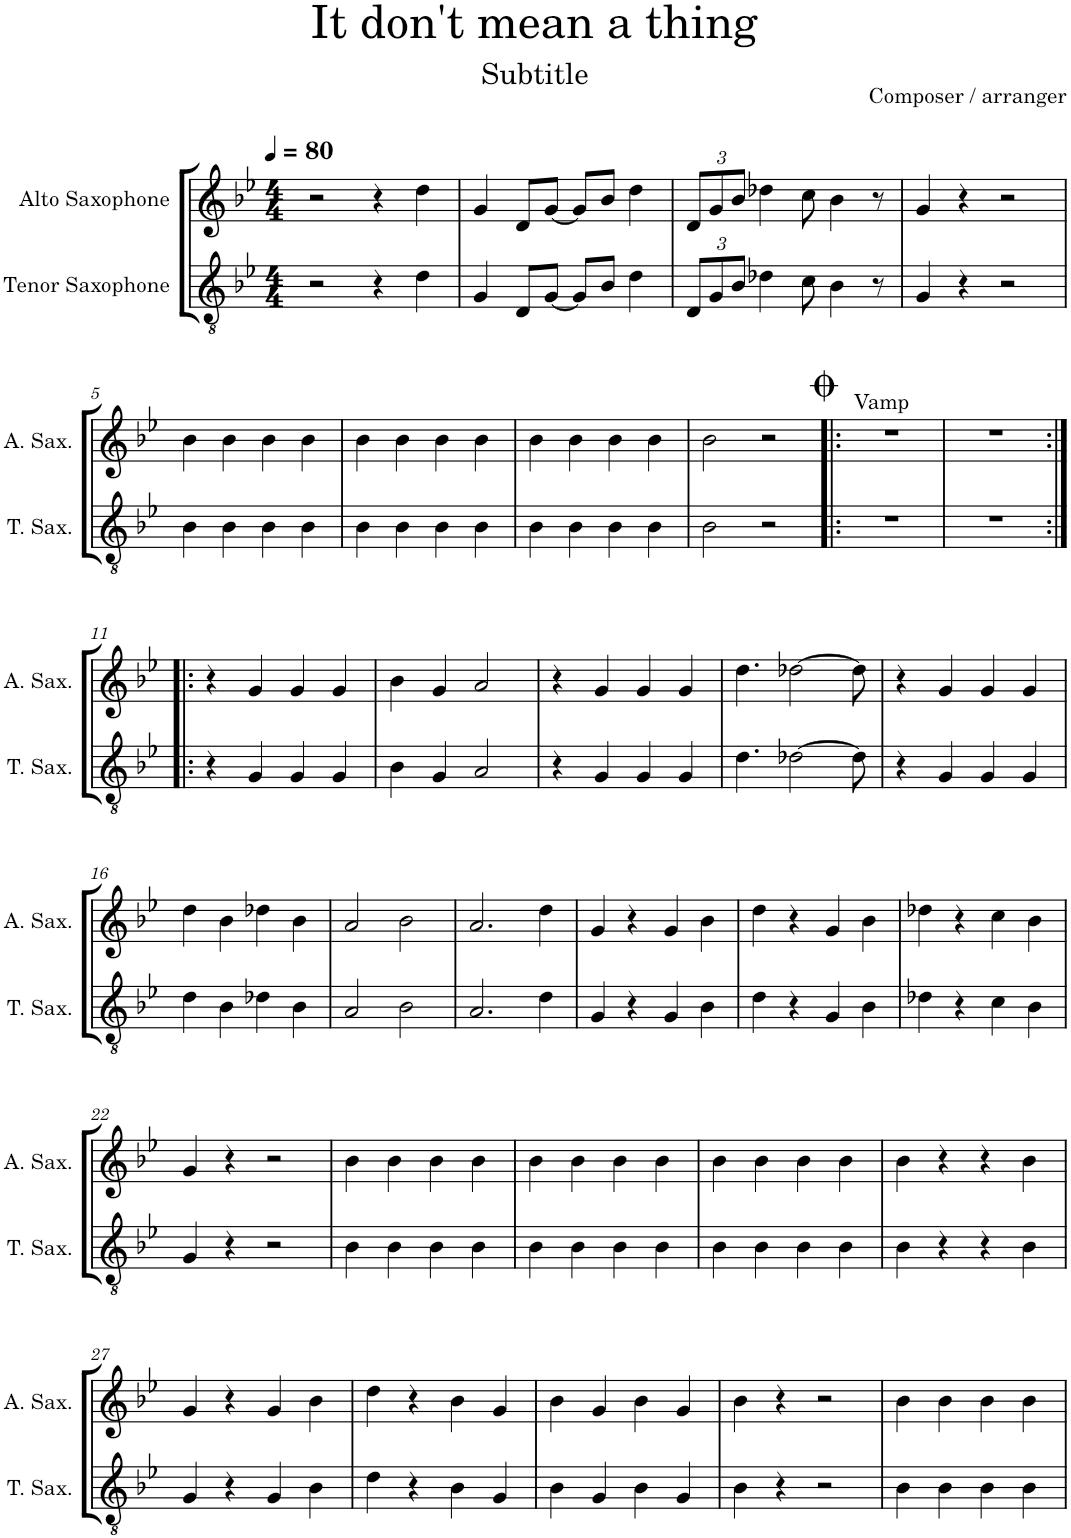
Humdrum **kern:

**kern	**kern
*part2	*part1
*staff2	*staff1
*I"Tenor Saxophone	*I"Alto Saxophone
*I'T. Sax.	*I'A. Sax.
*clefGv2	*clefG2
*Trd8c14	*Trd5c9
*k[b-e-]	*k[b-e-]
*M4/4	*M4/4
*MM80	*MM80
=1	=1
2r	2r
4r	4r
4d\	4dd\
=2	=2
4G/	4g/
8D/L	8d/L
[8G/J	[8g/J
8G/L]	8g/L]
8B-/J	8b-/J
4d\	4dd\
=3	=3
*Xbrackettup	*Xbrackettup
12D/L	12d/L
12G/	12g/
12B-/J	12b-/J
4d-X\	4dd-X\
8c\	8cc\
4B-\	4b-\
8r	8r
=4	=4
4G/	4g/
4r	4r
2r	2r
!!LO:LB:g=z
=5	=5
4B-\	4b-\
4B-\	4b-\
4B-\	4b-\
4B-\	4b-\
=6	=6
4B-\	4b-\
4B-\	4b-\
4B-\	4b-\
4B-\	4b-\
=7	=7
4B-\	4b-\
4B-\	4b-\
4B-\	4b-\
4B-\	4b-\
=8	=8
2B-\	2b-\
2r	2r
=9!|:	=9!|:
!	!LO:TX:a:t=Vamp
1r	1r
=10	=10
1r	1r
!!LO:LB:g=z
=11:|!|:	=11:|!|:
4r	4r
4G/	4g/
4G/	4g/
4G/	4g/
=12	=12
4B-\	4b-\
4G/	4g/
2A/	2a/
=13	=13
4r	4r
4G/	4g/
4G/	4g/
4G/	4g/
=14	=14
4.d\	4.dd\
[2d-X\	[2dd-X\
8d-\]	8dd-\]
=15	=15
4r	4r
4G/	4g/
4G/	4g/
4G/	4g/
!!LO:LB:g=z
=16	=16
4d\	4dd\
4B-\	4b-\
4d-X\	4dd-X\
4B-\	4b-\
=17	=17
2A/	2a/
2B-\	2b-\
=18	=18
2.A/	2.a/
4d\	4dd\
=19	=19
4G/	4g/
4r	4r
4G/	4g/
4B-\	4b-\
=20	=20
4d\	4dd\
4r	4r
4G/	4g/
4B-\	4b-\
=21	=21
4d-X\	4dd-X\
4r	4r
4c\	4cc\
4B-\	4b-\
!!LO:LB:g=z
=22	=22
4G/	4g/
4r	4r
2r	2r
=23	=23
4B-\	4b-\
4B-\	4b-\
4B-\	4b-\
4B-\	4b-\
=24	=24
4B-\	4b-\
4B-\	4b-\
4B-\	4b-\
4B-\	4b-\
=25	=25
4B-\	4b-\
4B-\	4b-\
4B-\	4b-\
4B-\	4b-\
=26	=26
4B-\	4b-\
4r	4r
4r	4r
4B-\	4b-\
!!LO:LB:g=z
=27	=27
4G/	4g/
4r	4r
4G/	4g/
4B-\	4b-\
=28	=28
4d\	4dd\
4r	4r
4B-\	4b-\
4G/	4g/
=29	=29
4B-\	4b-\
4G/	4g/
4B-\	4b-\
4G/	4g/
=30	=30
4B-\	4b-\
4r	4r
2r	2r
=31	=31
4B-\	4b-\
4B-\	4b-\
4B-\	4b-\
4B-\	4b-\
=	=
*-	*-
